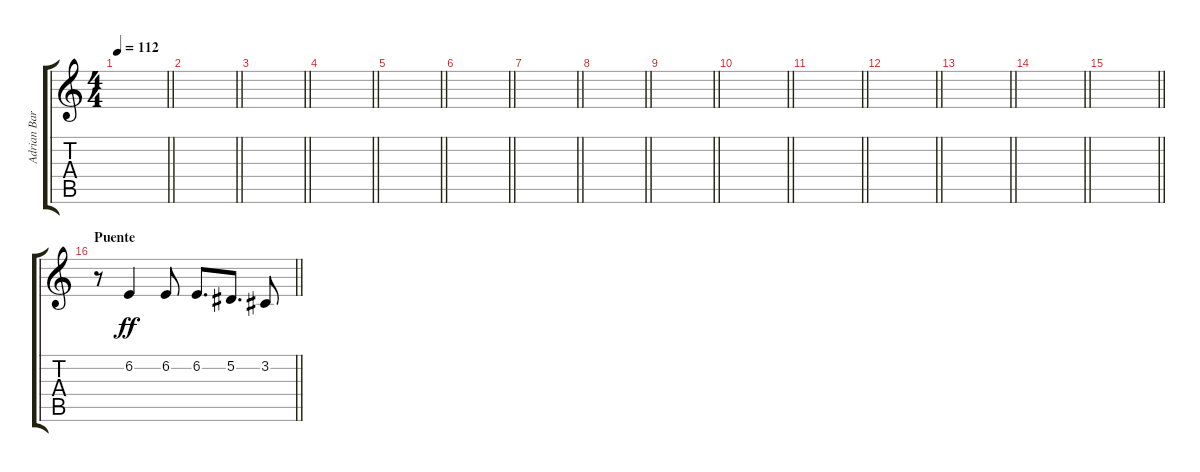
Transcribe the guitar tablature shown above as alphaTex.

\track ("Adrian Barilari Voz" "Adrian Bar") {instrument flute}
\staff {score tabs}
\tuning (Eb4 Bb3 Gb3 Db3 Ab2 Eb2) {hide}
\ts (4 4)
\tempo 112
\clef g2
\barLineRight lightlight
\ks c
|
\barLineRight lightlight
|
\barLineRight lightlight
|
\barLineRight lightlight
|
\barLineRight lightlight
|
\barLineRight lightlight
|
\barLineRight lightlight
|
\barLineRight lightlight
|
\barLineRight lightlight
|
\barLineRight lightlight
|
\barLineRight lightlight
|
\barLineRight lightlight
|
\barLineRight lightlight
|
\barLineRight lightlight
|
\barLineRight lightlight
|
\section ("" "Puente")
\barLineRight lightlight
r.8{volume 16} 6.2.4{dy ff} 6.2.8 6.2.8{d} 5.2.8{d} 3.2.8
